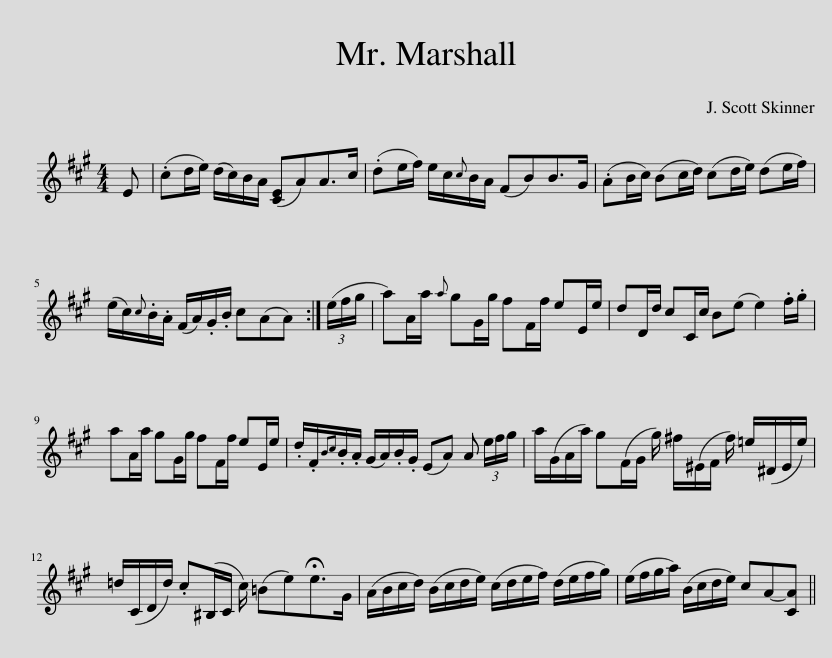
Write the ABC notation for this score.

X:1
L:1/8
M:4/4
I:linebreak $
K:A
V:1 treble
V:1
 E | (.cd/e/) (d/c/)B/A/ ([CE]A)A>c | (.de/f/) e/c/{c}B/A/ (FB)B>G | (.AB/c/) (Bc/d/) (cd/e/) (de/f/) |$ (e/c/){c}.B/.A/ (F/A/).G/.B/ c(AA) :| %5
 (3(e/f/g/ | a)A/a/{a} gG/g/ fF/f/ eE/e/ | dD/d/ cC/c/ B(e e2) .f/.g/ |$ aA/a/ gG/g/ fF/f/ eE/e/ | .d/.F/{Bc}.B/.A/ (G/A/).B/.G/ (EA) A (3e/f/g/ | %10
 a/(G/A/a/) g(F/G/ g/) ^f/(^E/F/ f/) =e/(^D/E/e/) |$ =d/(C/D/d/) .c(^B,/C/ c/) (=Be)!fermata!e>G | (A/B/c/d/) (B/c/d/e/) (c/d/e/f/) (d/e/f/g/) | (e/f/g/a/) (B/c/d/e/) cA-[CA] || %14
